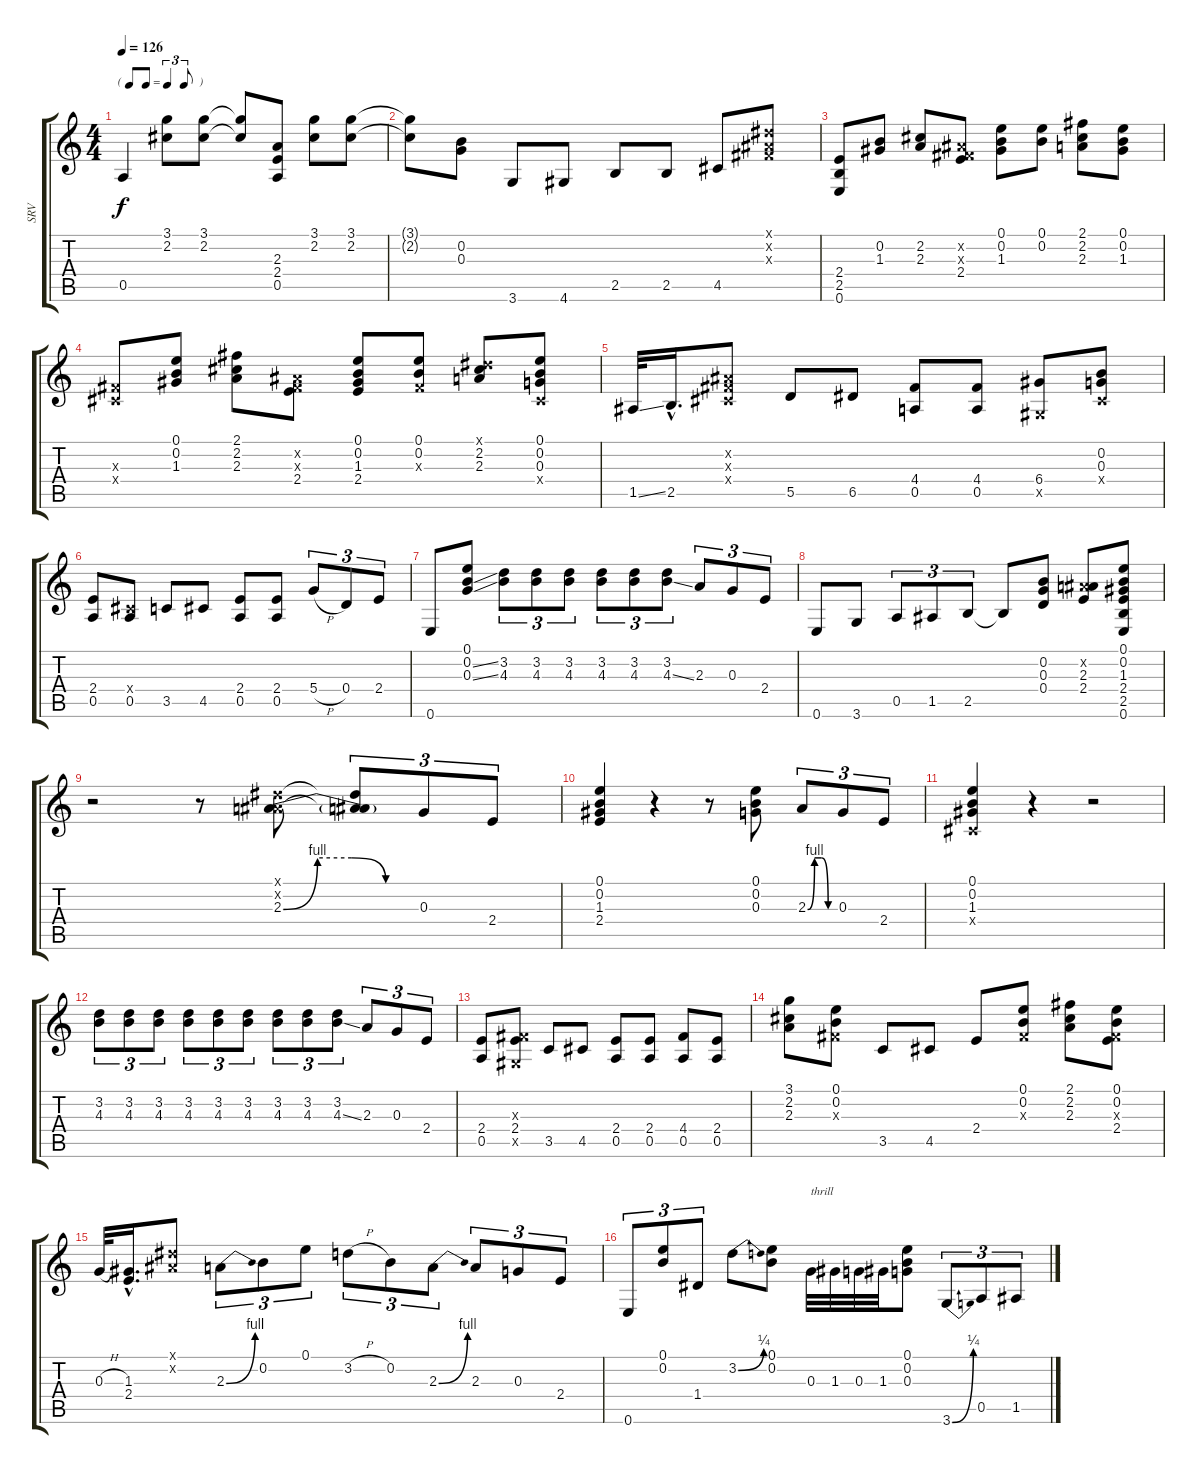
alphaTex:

\track ("SRV" "SRV") {instrument overdrivenguitar}
\staff {score tabs}
\tuning (E4 B3 G3 D3 A2 E2) {hide}
\ts (4 4)
\tf triplet8th
\tempo 126
\clef g2
\ks c
0.5.4{dy f} (3.1 2.2).8 (3.1 2.2).8 (3.1{t} 2.2{t}).8 (2.3 2.4 0.5).8 (3.1 2.2).8 (3.1 2.2).8 |
(3.1{t} 2.2{t}).8 (0.2 0.3).8 3.6.8 4.6.8 2.5.8 2.5.8 4.5.8 (-1.1{x} -1.2{x} -1.3{x}).8 |
(2.4 2.5 0.6).8 (0.2 1.3).8 (2.2 2.3).8 (-1.2{x} -1.3{x} 2.4).8 (0.1 0.2 1.3).8 (0.1 0.2).8 (2.1 2.2 2.3).8 (0.1 0.2 1.3).8 |
(-1.3{x} -1.4{x}).8 (0.1 0.2 1.3).8 (2.1 2.2 2.3).8 (-1.2{x} -1.3{x} 2.4).8 (0.1 0.2 1.3 2.4).8 (0.1 0.2 -1.3{x}).8 (-1.1{x} 2.2 2.3).8 (0.1 0.2 0.3 -1.4{x}).8 |
1.5{ss}.32 2.5{hac}.16{d} (-1.2{x} -1.3{x} -1.4{x}).8 5.5.8 6.5.8 (4.4 0.5).8 (4.4 0.5).8 (6.4 -1.5{x}).8 (0.2 0.3 -1.4{x}).8 |
(2.4 0.5).8 (-1.4{x} 0.5).8 3.5.8 4.5.8 (2.4 0.5).8 (2.4 0.5).8 5.4{h}.8{tu (3 2)} 0.4.8{tu (3 2)} 2.4.8{tu (3 2)} |
0.6.8 (0.1 0.2{ss} 0.3{ss}).8 (3.2 4.3).8{tu (3 2)} (3.2 4.3).8{tu (3 2)} (3.2 4.3).8{tu (3 2)} (3.2 4.3).8{tu (3 2)} (3.2 4.3).8{tu (3 2)} (3.2 4.3{ss}).8{tu (3 2)} 2.3.8{tu (3 2)} 0.3.8{tu (3 2)} 2.4.8{tu (3 2)} |
0.6.8 3.6.8 0.5.8{tu (3 2)} 1.5.8{tu (3 2)} 2.5.8{tu (3 2)} 2.5{t}.8 (0.2 0.3 0.4).8 (-1.2{x} 2.3 2.4).8 (0.1 0.2 1.3 2.4 2.5 0.6).8 |
r.2 r.8 (-1.1{x} -1.2{x} 2.3{be (custom 0 0 15 4 30 4 45 0 60 0)}).8 (-1.1{t} -1.2{t} 2.3{t}).8{tu (3 2)} 0.3.8{tu (3 2)} 2.4.8{tu (3 2)} |
(0.1 0.2 1.3 2.4).4 r.4 r.8 (0.1 0.2 0.3).8 2.3{be (custom 0 0 15 4 30 4 45 0 60 0)}.8{tu (3 2)} 0.3.8{tu (3 2)} 2.4.8{tu (3 2)} |
(0.1 0.2 1.3 -1.4{x}).4 r.4 r.2 |
(3.2 4.3).8{tu (3 2)} (3.2 4.3).8{tu (3 2)} (3.2 4.3).8{tu (3 2)} (3.2 4.3).8{tu (3 2)} (3.2 4.3).8{tu (3 2)} (3.2 4.3).8{tu (3 2)} (3.2 4.3).8{tu (3 2)} (3.2 4.3).8{tu (3 2)} (3.2 4.3{ss}).8{tu (3 2)} 2.3.8{tu (3 2)} 0.3.8{tu (3 2)} 2.4.8{tu (3 2)} |
(2.4 0.5).8 (-1.3{x} 2.4 -1.5{x}).8 3.5.8 4.5.8 (2.4 0.5).8 (2.4 0.5).8 (4.4 0.5).8 (2.4 0.5).8 |
(3.1 2.2 2.3).8 (0.1 0.2 -1.3{x}).8 3.5.8 4.5.8 2.4.8 (0.1 0.2 -1.3{x}).8 (2.1 2.2 2.3).8 (0.1 0.2 -1.3{x} 2.4).8 |
0.3{h}.32 (1.3{hac} 2.4{hac}).16{d} (-1.1{x} -1.2{x}).8 2.3{be (bend 0 0 60 4)}.8{tu (3 2)} 0.2.8{tu (3 2)} 0.1.8{tu (3 2)} 3.2{h}.8{tu (3 2)} 0.2.8{tu (3 2)} 2.3{be (bend 0 0 60 4)}.8{tu (3 2)} 2.3.8{tu (3 2)} 0.3.8{tu (3 2)} 2.4.8{tu (3 2)} |
0.6.8{tu (3 2)} (0.1 0.2).8{tu (3 2)} 1.4.8{tu (3 2)} 3.2{be (bend 0 0 60 1)}.8 (0.1 0.2).8 0.3.32{txt "thrill"} 1.3.32 0.3.32 1.3.32 (0.1 0.2 0.3).8 3.6{be (bend 0 0 60 1)}.8{tu (3 2)} 0.5.8{tu (3 2)} 1.5.8{tu (3 2)}
